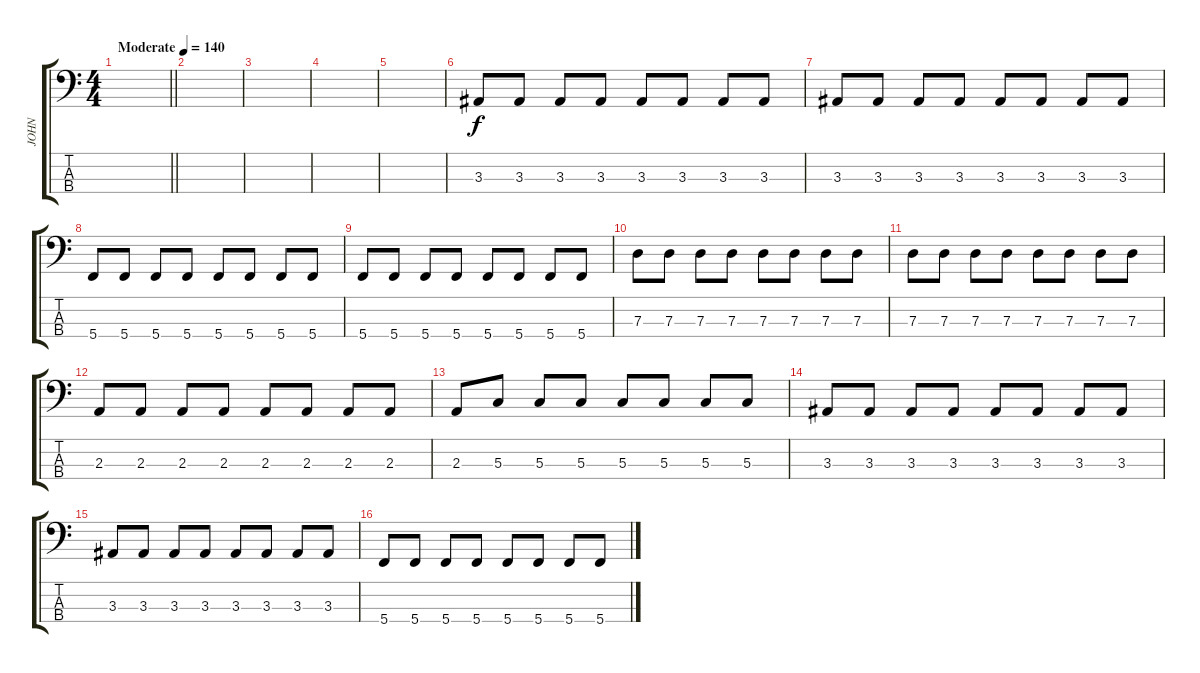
\track ("JOHN" "JOHN") {instrument electricbasspick}
\staff {score tabs}
\tuning (F2 C2 G1 C1) {hide}
\ts (4 4)
\tempo (140 "Moderate")
\clef f4
\barLineRight lightlight
\ks c
|
|
|
|
|
3.3.8 3.3.8 3.3.8 3.3.8 3.3.8 3.3.8 3.3.8 3.3.8 |
3.3.8 3.3.8 3.3.8 3.3.8 3.3.8 3.3.8 3.3.8 3.3.8 |
5.4.8 5.4.8 5.4.8 5.4.8 5.4.8 5.4.8 5.4.8 5.4.8 |
5.4.8 5.4.8 5.4.8 5.4.8 5.4.8 5.4.8 5.4.8 5.4.8 |
7.3.8 7.3.8 7.3.8 7.3.8 7.3.8 7.3.8 7.3.8 7.3.8 |
7.3.8 7.3.8 7.3.8 7.3.8 7.3.8 7.3.8 7.3.8 7.3.8 |
2.3.8 2.3.8 2.3.8 2.3.8 2.3.8 2.3.8 2.3.8 2.3.8 |
2.3.8 5.3.8 5.3.8 5.3.8 5.3.8 5.3.8 5.3.8 5.3.8 |
3.3.8 3.3.8 3.3.8 3.3.8 3.3.8 3.3.8 3.3.8 3.3.8 |
3.3.8 3.3.8 3.3.8 3.3.8 3.3.8 3.3.8 3.3.8 3.3.8 |
5.4.8 5.4.8 5.4.8 5.4.8 5.4.8 5.4.8 5.4.8 5.4.8
